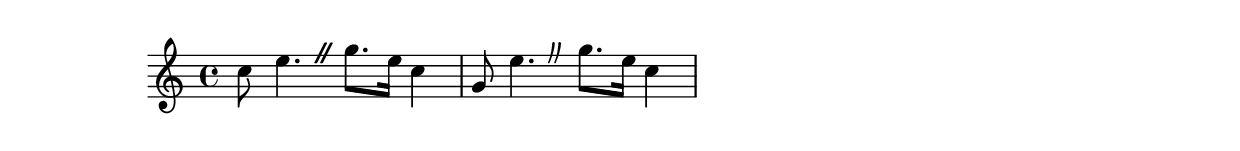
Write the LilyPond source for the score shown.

\version "2.11.61"
\header {
  lsrtags = "expressive-marks,tweaks-and-overrides"
  texidoc = "
Caesura marks can be created by overriding the @code{'text}
property of the @code{BreathingSign} object.  A curved caesura
mark is also available.
"
  doctitle = "Inserting a caesura"
}

\relative c'' {
  \override BreathingSign #'text = \markup {
    \musicglyph #"scripts.caesura.straight"
  }
  c8 e4. \breathe g8. e16 c4

  \override BreathingSign #'text = \markup {
    \musicglyph #"scripts.caesura.curved"
  }
  g8 e'4. \breathe g8. e16 c4
}
